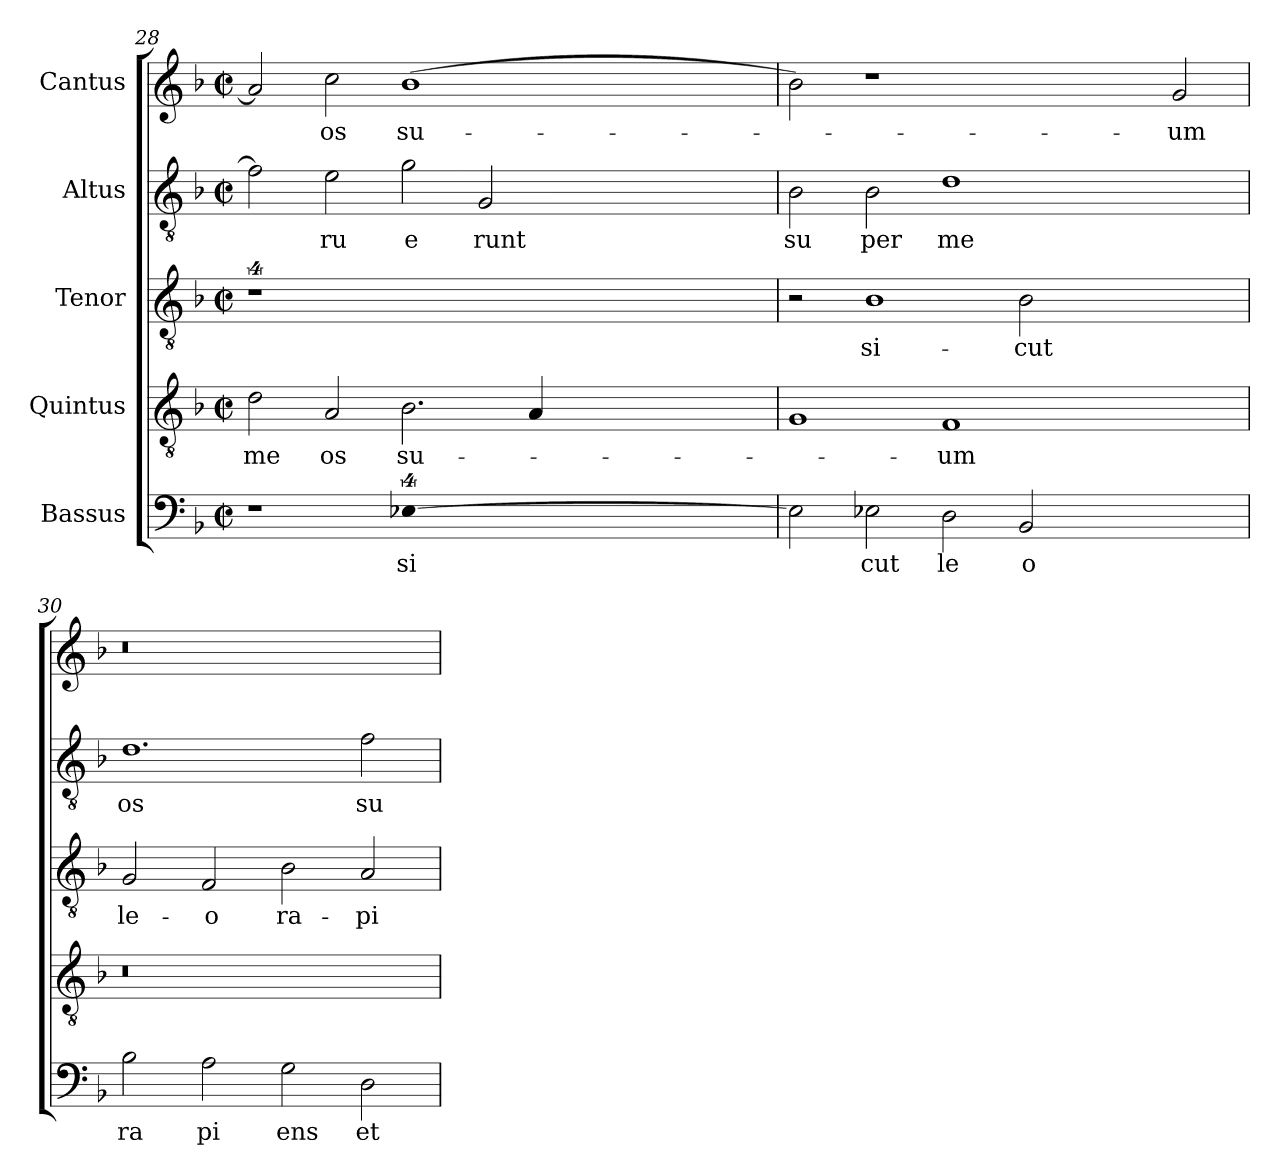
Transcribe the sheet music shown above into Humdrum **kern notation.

**kern	**text	**kern	**text	**kern	**text	**kern	**text	**kern	**text
*part5	*part5	*part4	*part4	*part3	*part3	*part2	*part2	*part1	*part1
*staff5	*staff5	*staff4	*staff4	*staff3	*staff3	*staff2	*staff2	*staff1	*staff1
*I"Bassus	*	*I"Quintus	*	*I"Tenor	*	*I"Altus	*	*I"Cantus	*
*clefF4	*	*clefGv2	*	*clefGv2	*	*clefGv2	*	*clefG2	*
*k[b-]	*	*k[b-]	*	*k[b-]	*	*k[b-]	*	*k[b-]	*
*F:	*	*F:	*	*F:	*	*F:	*	*F:	*
*M2/2	*	*M2/2	*	*M2/2	*	*M2/2	*	*M2/2	*
*met(c|)	*	*met(c|)	*	*met(c|)	*	*met(c|)	*	*met(c|)	*
=28	=28	=28	=28	=28	=28	=28	=28	=28	=28
!	!	!	!LO:LY:b:cj	!	!	!	!	!	!
1r	.	2d\	me	4%9r	.	2f\]	.	2a/]	.
!	!	!	!LO:LY:b:cj	!	!	!	!LO:LY:b:cj	!	!LO:LY:b:cj
.	.	2A/	os	.	.	2e\	ru	2cc\	os
!LO:N:vis=1	!LO:LY:b:cj	!	!LO:LY:b:cj	!	!	!	!LO:LY:b:cj	!	!LO:LY:b:cj
[>4%9E-X	si	2.B-\	su-	.	.	2g\	e	(>1b-	su-
!	!	!	!	!	!	!	!LO:LY:b:cj	!	!
.	.	.	.	.	.	2G/	runt	.	.
.	.	4A/	.	.	.	.	.	.	.
.	.	1ryy	.	.	.	1ryy	.	1ryy	.
.	.	.	.	1ryy	.	.	.	.	.
.	.	4ryy	.	.	.	4ryy	.	4ryy	.
=29	=29	=29	=29	=29	=29	=29	=29	=29	=29
!	!	!	!	!	!	!	!LO:LY:b:cj	!	!
2E-\]	.	1G	.	2r	.	2B-\	su	2b-\)	.
!	!LO:LY:b:cj	!	!	!	!LO:LY:b:cj	!	!LO:LY:b:cj	!LO:N:vis=1	!
2E-X\	cut	.	.	1B-	si-	2B-\	per	0r	.
!	!LO:LY:b:cj	!	!LO:LY:b:cj	!	!	!	!LO:LY:b:cj	!	!
2D\	le	1F	-um	.	.	1d	me	.	.
!	!LO:LY:b:cj	!	!	!	!LO:LY:b:cj	!	!	!	!
2BB-/	o	.	.	2B-\	-cut	.	.	.	.
1ryy	.	1ryy	.	1ryy	.	1ryy	.	.	.
!	!	!	!	!	!	!	!	!	!LO:LY:b:cj
.	.	.	.	.	.	.	.	2g/	-um
=30	=30	=30	=30	=30	=30	=30	=30	=30	=30
!	!LO:LY:b:cj	!	!	!	!LO:LY:b:cj	!	!LO:LY:b:cj	!	!
2B-\	ra	0r	.	2G/	le-	1.d	os	0r	.
!	!LO:LY:b:cj	!	!	!	!LO:LY:b:cj	!	!	!	!
2A\	pi	.	.	2F/	-o	.	.	.	.
!	!LO:LY:b:cj	!	!	!	!LO:LY:b:cj	!	!	!	!
2G\	ens	.	.	2B-\	ra-	.	.	.	.
!	!LO:LY:b:cj	!	!	!	!LO:LY:b:cj	!	!LO:LY:b:cj	!	!
2D\	et	.	.	2A/	-pi-	2f\	su	.	.
=	=	=	=	=	=	=	=	=	=
*-	*-	*-	*-	*-	*-	*-	*-	*-	*-
